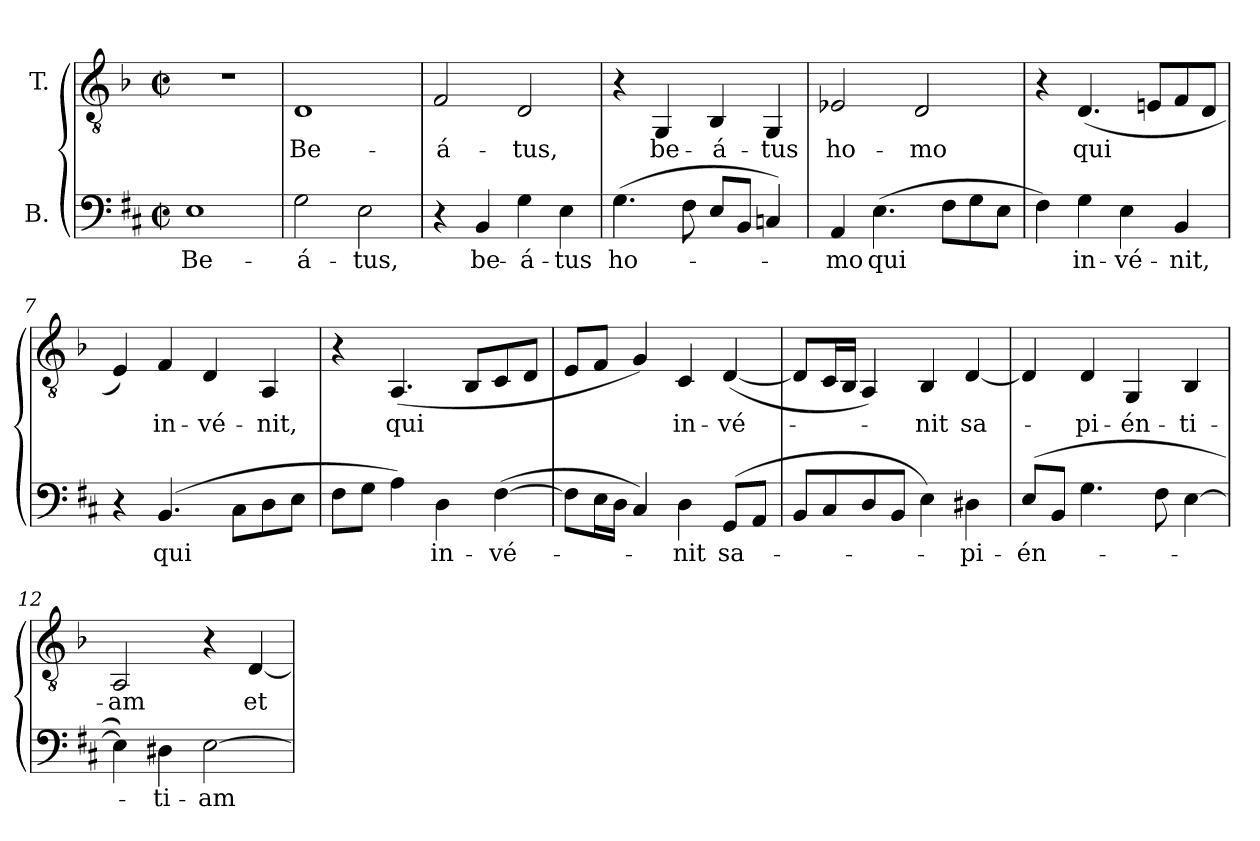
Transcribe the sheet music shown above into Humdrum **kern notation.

**kern	**text	**kern	**text
*part2	*part2	*part1	*part1
*staff2	*staff2	*staff1	*staff1
*I"B.	*	*I"T.	*
!!LO:PB:g=z
*clefF4	*	*clefGv2	*
*	*	*ITrd2c3	*
*k[f#c#]	*	*k[f#c#]	*
*b:	*	*b:	*
*M2/2	*	*M2/2	*
*met(c|)	*	*met(c|)	*
*MM100	*	*MM100	*
=1	=1	=1	=1
!	!LO:LY:b:color=#000000	!	!
1Ei	Be-	1r	.
=2	=2	=2	=2
!	!LO:LY:b:color=#000000	!	!
!	!	!	!LO:LY:b:color=#000000
2Gi\	-á-	1BBi	Be-
!	!LO:LY:b:color=#000000	!	!
2Ei\	-tus,	.	.
=3	=3	=3	=3
!	!	!	!LO:LY:b:color=#000000
4r	.	2Di/	-á-
!	!LO:LY:b:color=#000000	!	!
4BBi/	be-	.	.
!	!LO:LY:b:color=#000000	!	!
!	!	!	!LO:LY:b:color=#000000
4Gi\	-á-	2BBi/	-tus,
!	!LO:LY:b:color=#000000	!	!
4Ei\	-tus	.	.
=4	=4	=4	=4
!	!LO:LY:b:color=#000000	!	!
(4.Gi\	ho-	4r	.
!	!	!	!LO:LY:b:color=#000000
.	.	4EEi/	be-
8F#i\	.	.	.
!	!	!	!LO:LY:b:color=#000000
8Ei/L	.	4GGi/	-á-
8BBi/J	.	.	.
!	!	!	!LO:LY:b:color=#000000
4Cni/)	.	4EEi/	-tus
=5	=5	=5	=5
!	!LO:LY:b:color=#000000	!	!
!	!	!	!LO:LY:b:color=#000000
4AAi/	-mo	2Cni/	ho-
!	!LO:LY:b:color=#000000	!	!
(4.Ei\	qui	.	.
!	!	!	!LO:LY:b:color=#000000
.	.	2BBi/	-mo
8F#i\L	.	.	.
8Gi\	.	.	.
8Ei\J	.	.	.
=6	=6	=6	=6
4F#i\)	.	4r	.
!	!LO:LY:b:color=#000000	!	!
!	!	!	!LO:LY:b:color=#000000
4Gi\	in-	(4.BBi/	qui
!	!LO:LY:b:color=#000000	!	!
4Ei\	-vé-	.	.
.	.	8C#Xi/L	.
!	!LO:LY:b:color=#000000	!	!
4BBi/	-nit,	8Di/	.
.	.	8BBi/J	.
!!LO:LB:g=z
=7	=7	=7	=7
4r	.	4C#i/)	.
!	!LO:LY:b:color=#000000	!	!
!	!	!	!LO:LY:b:color=#000000
(4.BBi/	qui	4Di/	in-
!	!	!	!LO:LY:b:color=#000000
.	.	4BBi/	-vé-
8C#i\L	.	.	.
!	!	!	!LO:LY:b:color=#000000
8Di\	.	4FF#i/	-nit,
8Ei\J	.	.	.
=8	=8	=8	=8
8F#i\L	.	4r	.
8Gi\J	.	.	.
!	!	!	!LO:LY:b:color=#000000
4Ai\)	.	(4.FF#i/	qui
!	!LO:LY:b:color=#000000	!	!
4Di\	in-	.	.
.	.	8GGi/L	.
!	!LO:LY:b:color=#000000	!	!
([4F#i\	-vé-	8AAi/	.
.	.	8BBi/J	.
=9	=9	=9	=9
8F#i\L]	.	8C#i/L	.
16Ei\L	.	8Di/J	.
16Di\JJ	.	.	.
4C#i/)	.	4Ei/)	.
!	!LO:LY:b:color=#000000	!	!
!	!	!	!LO:LY:b:color=#000000
4Di\	-nit	4AAi/	in-
!	!LO:LY:b:color=#000000	!	!
!	!	!	!LO:LY:b:color=#000000
(8GGi/L	sa-	([4BBi/	-vé-
8AAi/J	.	.	.
=10	=10	=10	=10
8BBi/L	.	8BBi/L]	.
8C#i/	.	16AAi/L	.
.	.	16GGi/JJ	.
8Di/	.	4FF#i/)	.
8BBi/J	.	.	.
!	!	!	!LO:LY:b:color=#000000
4Ei\)	.	4GGi/	-nit
!	!LO:LY:b:color=#000000	!	!
!	!	!	!LO:LY:b:color=#000000
4D#Xi\	-pi-	[4BBi/	sa-
=11	=11	=11	=11
!	!LO:LY:b:color=#000000	!	!
(8Ei/L	-én-	4BBi/]	.
8BBi/J	.	.	.
!	!	!	!LO:LY:b:color=#000000
4.Gi\	.	4BBi/	-pi-
!	!	!	!LO:LY:b:color=#000000
.	.	4EEi/	-én-
8F#i\	.	.	.
!	!	!	!LO:LY:b:color=#000000
[4Ei\	.	4GGi/	-ti-
=12	=12	=12	=12
!	!	!	!LO:LY:b:color=#000000
4Ei\])	.	2FF#i/	-am
!	!LO:LY:b:color=#000000	!	!
4D#Xi\	-ti-	.	.
!	!LO:LY:b:color=#000000	!	!
[2Ei\	-am	4r	.
!	!	!	!LO:LY:b:color=#000000
.	.	[4BBi/	et
=	=	=	=
*-	*-	*-	*-
